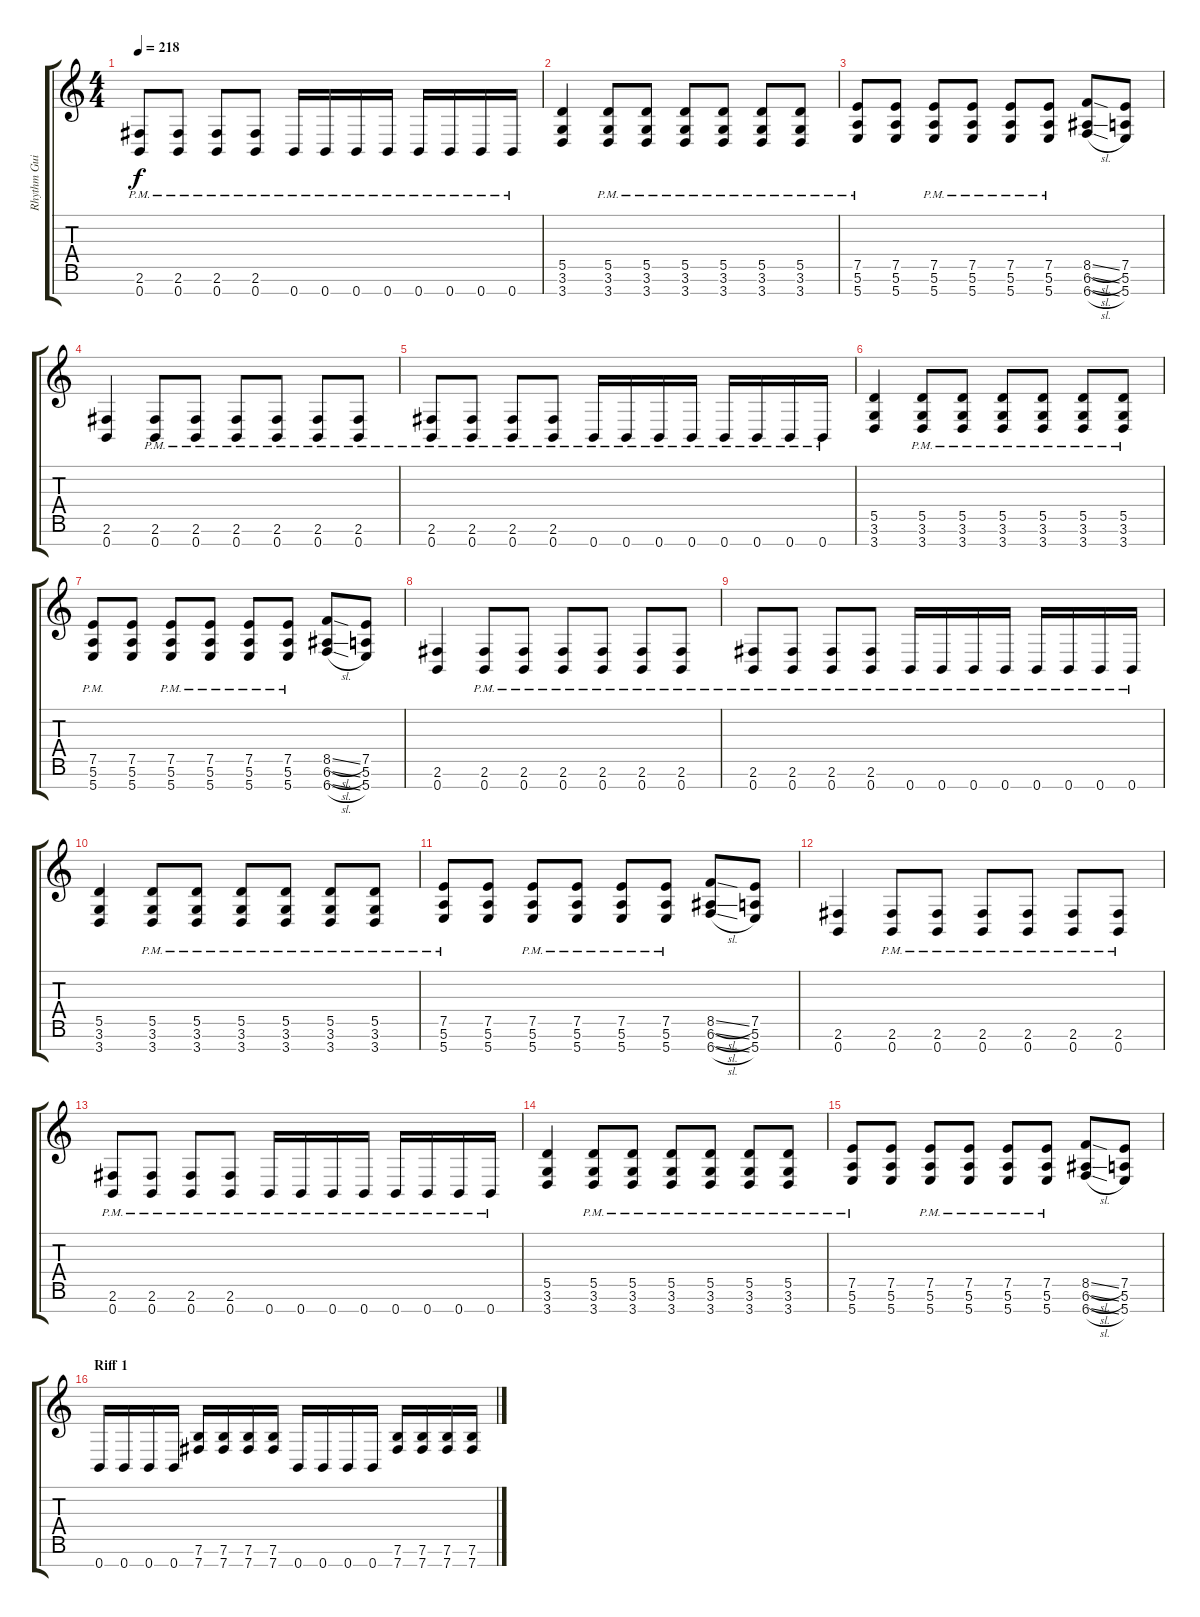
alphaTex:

\track ("Rhythm Guitar L" "Rhythm Gui") {instrument overdrivenguitar}
\staff {score tabs}
\tuning (E4 B3 G3 D3 A2 E2 B1) {hide}
\ts (4 4)
\tempo 218
\clef g2
\ks c
(2.6{pm} 0.7{pm}).8{dy f} (2.6{pm} 0.7{pm}).8 (2.6{pm} 0.7{pm}).8 (2.6{pm} 0.7{pm}).8 0.7{pm}.16 0.7{pm}.16 0.7{pm}.16 0.7{pm}.16 0.7{pm}.16 0.7{pm}.16 0.7{pm}.16 0.7{pm}.16 |
(5.5 3.6 3.7).4 (5.5{pm} 3.6{pm} 3.7{pm}).8 (5.5{pm} 3.6{pm} 3.7{pm}).8 (5.5{pm} 3.6{pm} 3.7{pm}).8 (5.5{pm} 3.6{pm} 3.7{pm}).8 (5.5{pm} 3.6{pm} 3.7{pm}).8 (5.5{pm} 3.6{pm} 3.7{pm}).8 |
(7.5{pm} 5.6{pm} 5.7{pm}).8 (7.5 5.6 5.7).8 (7.5{pm} 5.6{pm} 5.7{pm}).8 (7.5{pm} 5.6{pm} 5.7{pm}).8 (7.5{pm} 5.6{pm} 5.7{pm}).8 (7.5{pm} 5.6{pm} 5.7{pm}).8 (8.5{sl} 6.6{sl} 6.7{sl}).8 (7.5 5.6 5.7).8 |
(2.6 0.7).4 (2.6{pm} 0.7{pm}).8 (2.6{pm} 0.7{pm}).8 (2.6{pm} 0.7{pm}).8 (2.6{pm} 0.7{pm}).8 (2.6{pm} 0.7{pm}).8 (2.6{pm} 0.7{pm}).8 |
(2.6{pm} 0.7{pm}).8 (2.6{pm} 0.7{pm}).8 (2.6{pm} 0.7{pm}).8 (2.6{pm} 0.7{pm}).8 0.7{pm}.16 0.7{pm}.16 0.7{pm}.16 0.7{pm}.16 0.7{pm}.16 0.7{pm}.16 0.7{pm}.16 0.7{pm}.16 |
(5.5 3.6 3.7).4 (5.5{pm} 3.6{pm} 3.7{pm}).8 (5.5{pm} 3.6{pm} 3.7{pm}).8 (5.5{pm} 3.6{pm} 3.7{pm}).8 (5.5{pm} 3.6{pm} 3.7{pm}).8 (5.5{pm} 3.6{pm} 3.7{pm}).8 (5.5{pm} 3.6{pm} 3.7{pm}).8 |
(7.5{pm} 5.6{pm} 5.7{pm}).8 (7.5 5.6 5.7).8 (7.5{pm} 5.6{pm} 5.7{pm}).8 (7.5{pm} 5.6{pm} 5.7{pm}).8 (7.5{pm} 5.6{pm} 5.7{pm}).8 (7.5{pm} 5.6{pm} 5.7{pm}).8 (8.5{sl} 6.6{sl} 6.7{sl}).8 (7.5 5.6 5.7).8 |
(2.6 0.7).4 (2.6{pm} 0.7{pm}).8 (2.6{pm} 0.7{pm}).8 (2.6{pm} 0.7{pm}).8 (2.6{pm} 0.7{pm}).8 (2.6{pm} 0.7{pm}).8 (2.6{pm} 0.7{pm}).8 |
(2.6{pm} 0.7{pm}).8 (2.6{pm} 0.7{pm}).8 (2.6{pm} 0.7{pm}).8 (2.6{pm} 0.7{pm}).8 0.7{pm}.16 0.7{pm}.16 0.7{pm}.16 0.7{pm}.16 0.7{pm}.16 0.7{pm}.16 0.7{pm}.16 0.7{pm}.16 |
(5.5 3.6 3.7).4 (5.5{pm} 3.6{pm} 3.7{pm}).8 (5.5{pm} 3.6{pm} 3.7{pm}).8 (5.5{pm} 3.6{pm} 3.7{pm}).8 (5.5{pm} 3.6{pm} 3.7{pm}).8 (5.5{pm} 3.6{pm} 3.7{pm}).8 (5.5{pm} 3.6{pm} 3.7{pm}).8 |
(7.5{pm} 5.6{pm} 5.7{pm}).8 (7.5 5.6 5.7).8 (7.5{pm} 5.6{pm} 5.7{pm}).8 (7.5{pm} 5.6{pm} 5.7{pm}).8 (7.5{pm} 5.6{pm} 5.7{pm}).8 (7.5{pm} 5.6{pm} 5.7{pm}).8 (8.5{sl} 6.6{sl} 6.7{sl}).8 (7.5 5.6 5.7).8 |
(2.6 0.7).4 (2.6{pm} 0.7{pm}).8 (2.6{pm} 0.7{pm}).8 (2.6{pm} 0.7{pm}).8 (2.6{pm} 0.7{pm}).8 (2.6{pm} 0.7{pm}).8 (2.6{pm} 0.7{pm}).8 |
(2.6{pm} 0.7{pm}).8 (2.6{pm} 0.7{pm}).8 (2.6{pm} 0.7{pm}).8 (2.6{pm} 0.7{pm}).8 0.7{pm}.16 0.7{pm}.16 0.7{pm}.16 0.7{pm}.16 0.7{pm}.16 0.7{pm}.16 0.7{pm}.16 0.7{pm}.16 |
(5.5 3.6 3.7).4 (5.5{pm} 3.6{pm} 3.7{pm}).8 (5.5{pm} 3.6{pm} 3.7{pm}).8 (5.5{pm} 3.6{pm} 3.7{pm}).8 (5.5{pm} 3.6{pm} 3.7{pm}).8 (5.5{pm} 3.6{pm} 3.7{pm}).8 (5.5{pm} 3.6{pm} 3.7{pm}).8 |
(7.5{pm} 5.6{pm} 5.7{pm}).8 (7.5 5.6 5.7).8 (7.5{pm} 5.6{pm} 5.7{pm}).8 (7.5{pm} 5.6{pm} 5.7{pm}).8 (7.5{pm} 5.6{pm} 5.7{pm}).8 (7.5{pm} 5.6{pm} 5.7{pm}).8 (8.5{sl} 6.6{sl} 6.7{sl}).8 (7.5 5.6 5.7).8 |
\section ("" "Riff 1")
0.7.16 0.7.16 0.7.16 0.7.16 (7.6 7.7).16 (7.6 7.7).16 (7.6 7.7).16 (7.6 7.7).16 0.7.16 0.7.16 0.7.16 0.7.16 (7.6 7.7).16 (7.6 7.7).16 (7.6 7.7).16 (7.6 7.7).16
